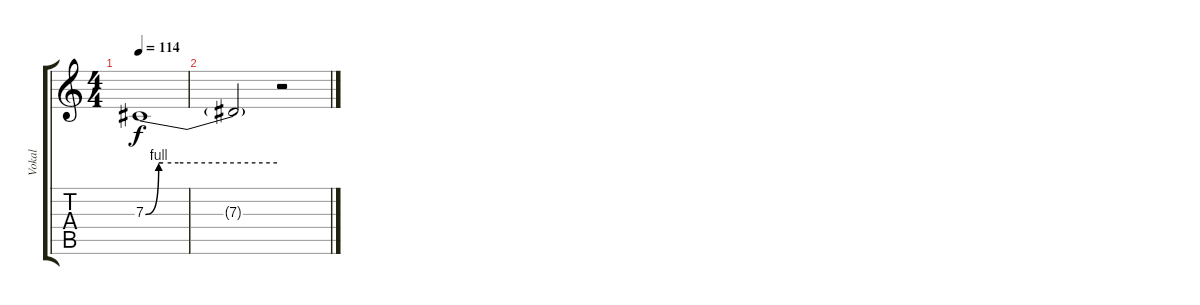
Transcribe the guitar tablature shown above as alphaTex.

\track ("Vokal" "Vokal") {instrument voiceoohs}
\staff {score tabs}
\tuning (Eb4 Bb3 Gb3 Db3 Ab2 Eb2) {hide}
\ts (4 4)
\tempo 114
\clef g2
\ks c
7.3{be (custom 0 0 6 4 8 4 15 4 60 4)}.1{dy f} |
7.3{t}.2 r.2
